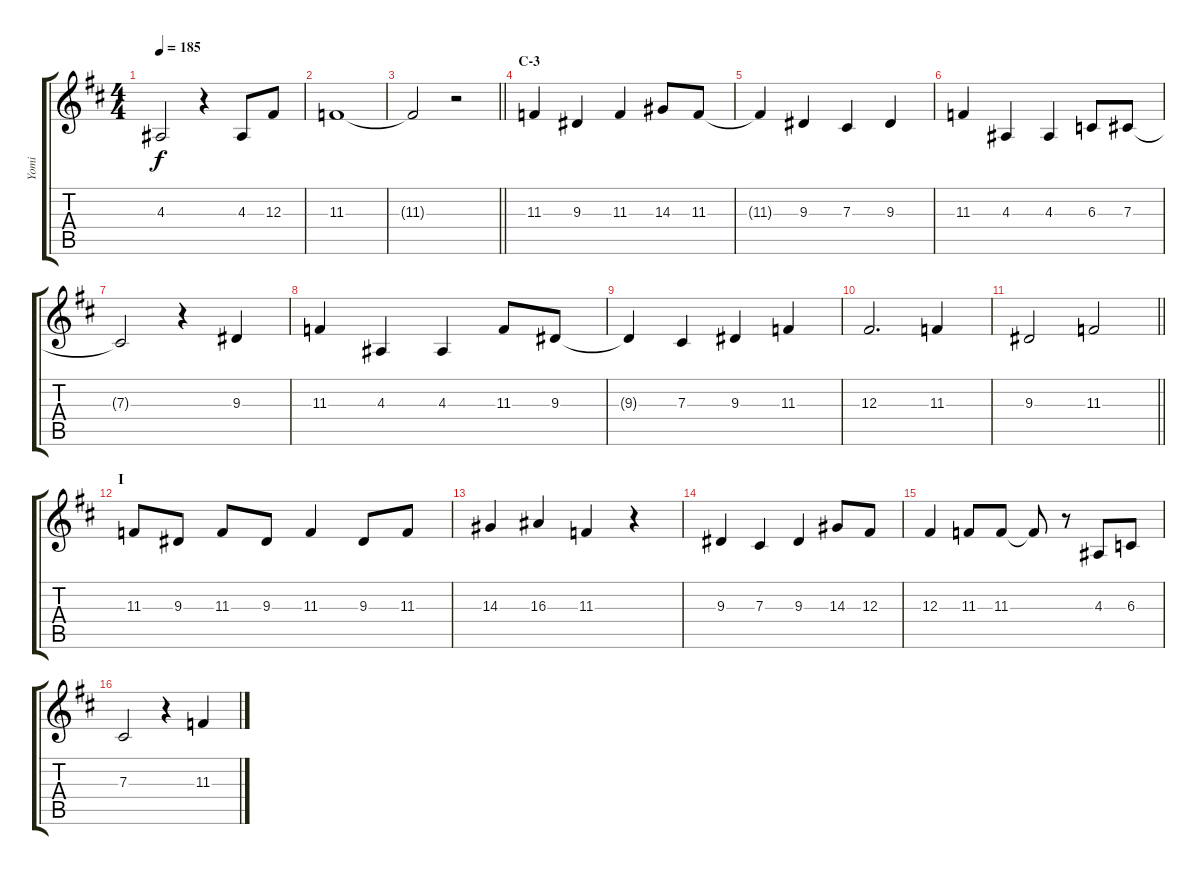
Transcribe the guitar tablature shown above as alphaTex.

\track ("Yomi" "Yomi") {instrument flute}
\staff {score tabs}
\tuning (Eb4 Bb3 Gb3 Db3 Ab2 Eb2) {hide}
\ts (4 4)
\tempo 185
\clef g2
\ks d
4.3.2{dy f} r.4 4.3.8 12.3.8 |
11.3.1 |
\barLineRight lightlight
11.3{t}.2 r.2 |
\section ("" "C-3")
11.3.4 9.3.4 11.3.4 14.3.8 11.3.8 |
11.3{t}.4 9.3.4 7.3.4 9.3.4 |
11.3.4 4.3.4 4.3.4 6.3.8 7.3.8 |
7.3{t}.2 r.4 9.3.4 |
11.3.4 4.3.4 4.3.4 11.3.8 9.3.8 |
9.3{t}.4 7.3.4 9.3.4 11.3.4 |
12.3.2{d} 11.3.4 |
\barLineRight lightlight
9.3.2 11.3.2 |
\section ("" "I")
11.3.8 9.3.8 11.3.8 9.3.8 11.3.4 9.3.8 11.3.8 |
14.3.4 16.3.4 11.3.4 r.4 |
9.3.4 7.3.4 9.3.4 14.3.8 12.3.8 |
12.3.4 11.3.8 11.3.8 11.3{t}.8 r.8 4.3.8 6.3.8 |
7.3.2 r.4 11.3.4
